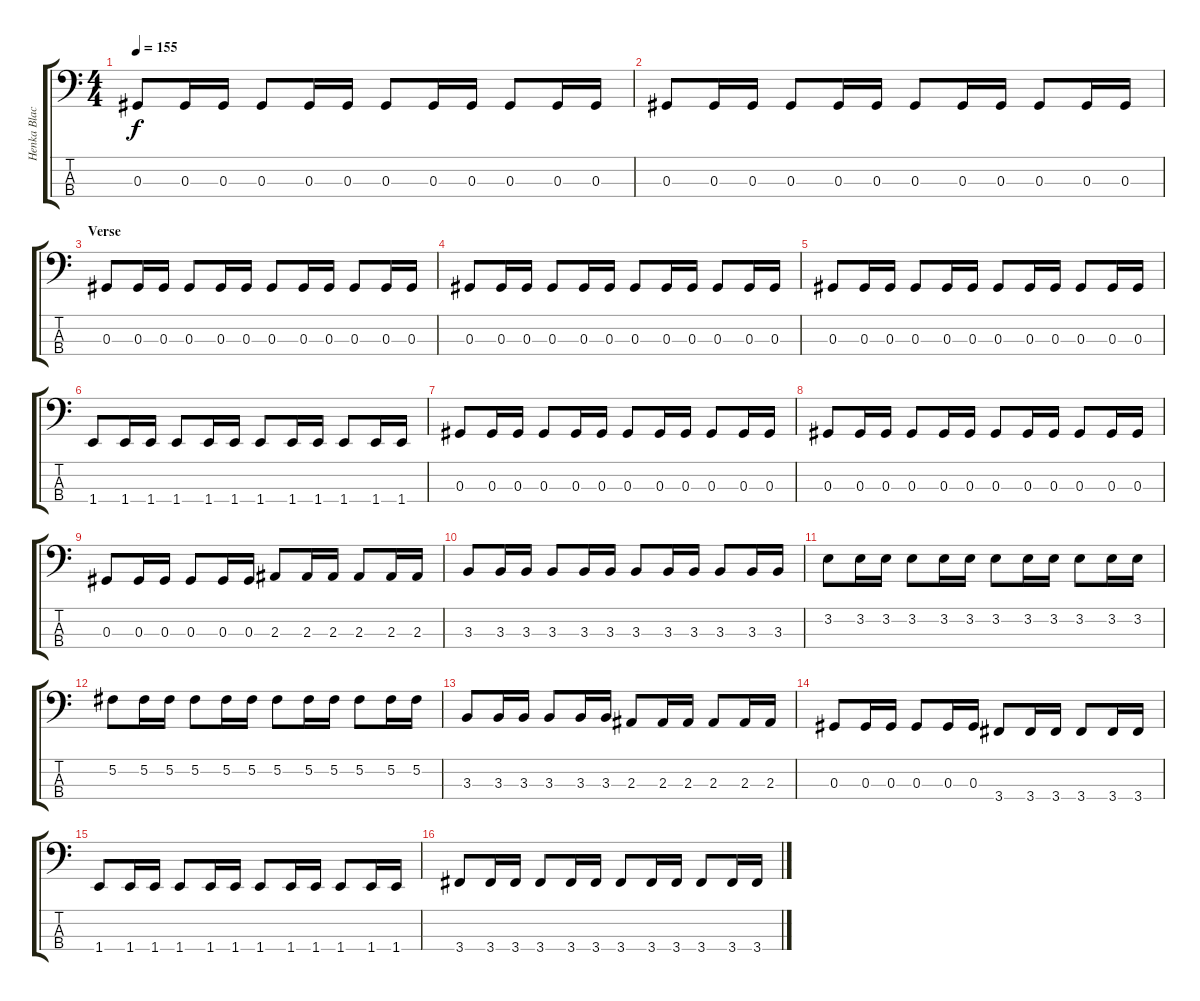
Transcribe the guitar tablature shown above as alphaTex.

\track ("Henka Blacksmith" "Henka Blac") {instrument electricbassfinger}
\staff {score tabs}
\tuning (Gb2 Db2 Ab1 Eb1) {hide}
\ts (4 4)
\tempo 155
\clef f4
\ks c
0.3.8{dy f} 0.3.16 0.3.16 0.3.8 0.3.16 0.3.16 0.3.8 0.3.16 0.3.16 0.3.8 0.3.16 0.3.16 |
0.3.8 0.3.16 0.3.16 0.3.8 0.3.16 0.3.16 0.3.8 0.3.16 0.3.16 0.3.8 0.3.16 0.3.16 |
\section ("" "Verse")
0.3.8 0.3.16 0.3.16 0.3.8 0.3.16 0.3.16 0.3.8 0.3.16 0.3.16 0.3.8 0.3.16 0.3.16 |
0.3.8 0.3.16 0.3.16 0.3.8 0.3.16 0.3.16 0.3.8 0.3.16 0.3.16 0.3.8 0.3.16 0.3.16 |
0.3.8 0.3.16 0.3.16 0.3.8 0.3.16 0.3.16 0.3.8 0.3.16 0.3.16 0.3.8 0.3.16 0.3.16 |
1.4.8 1.4.16 1.4.16 1.4.8 1.4.16 1.4.16 1.4.8 1.4.16 1.4.16 1.4.8 1.4.16 1.4.16 |
0.3.8 0.3.16 0.3.16 0.3.8 0.3.16 0.3.16 0.3.8 0.3.16 0.3.16 0.3.8 0.3.16 0.3.16 |
0.3.8 0.3.16 0.3.16 0.3.8 0.3.16 0.3.16 0.3.8 0.3.16 0.3.16 0.3.8 0.3.16 0.3.16 |
0.3.8 0.3.16 0.3.16 0.3.8 0.3.16 0.3.16 2.3.8 2.3.16 2.3.16 2.3.8 2.3.16 2.3.16 |
3.3.8 3.3.16 3.3.16 3.3.8 3.3.16 3.3.16 3.3.8 3.3.16 3.3.16 3.3.8 3.3.16 3.3.16 |
3.2.8 3.2.16 3.2.16 3.2.8 3.2.16 3.2.16 3.2.8 3.2.16 3.2.16 3.2.8 3.2.16 3.2.16 |
5.2.8 5.2.16 5.2.16 5.2.8 5.2.16 5.2.16 5.2.8 5.2.16 5.2.16 5.2.8 5.2.16 5.2.16 |
3.3.8 3.3.16 3.3.16 3.3.8 3.3.16 3.3.16 2.3.8 2.3.16 2.3.16 2.3.8 2.3.16 2.3.16 |
0.3.8 0.3.16 0.3.16 0.3.8 0.3.16 0.3.16 3.4.8 3.4.16 3.4.16 3.4.8 3.4.16 3.4.16 |
1.4.8 1.4.16 1.4.16 1.4.8 1.4.16 1.4.16 1.4.8 1.4.16 1.4.16 1.4.8 1.4.16 1.4.16 |
3.4.8 3.4.16 3.4.16 3.4.8 3.4.16 3.4.16 3.4.8 3.4.16 3.4.16 3.4.8 3.4.16 3.4.16
